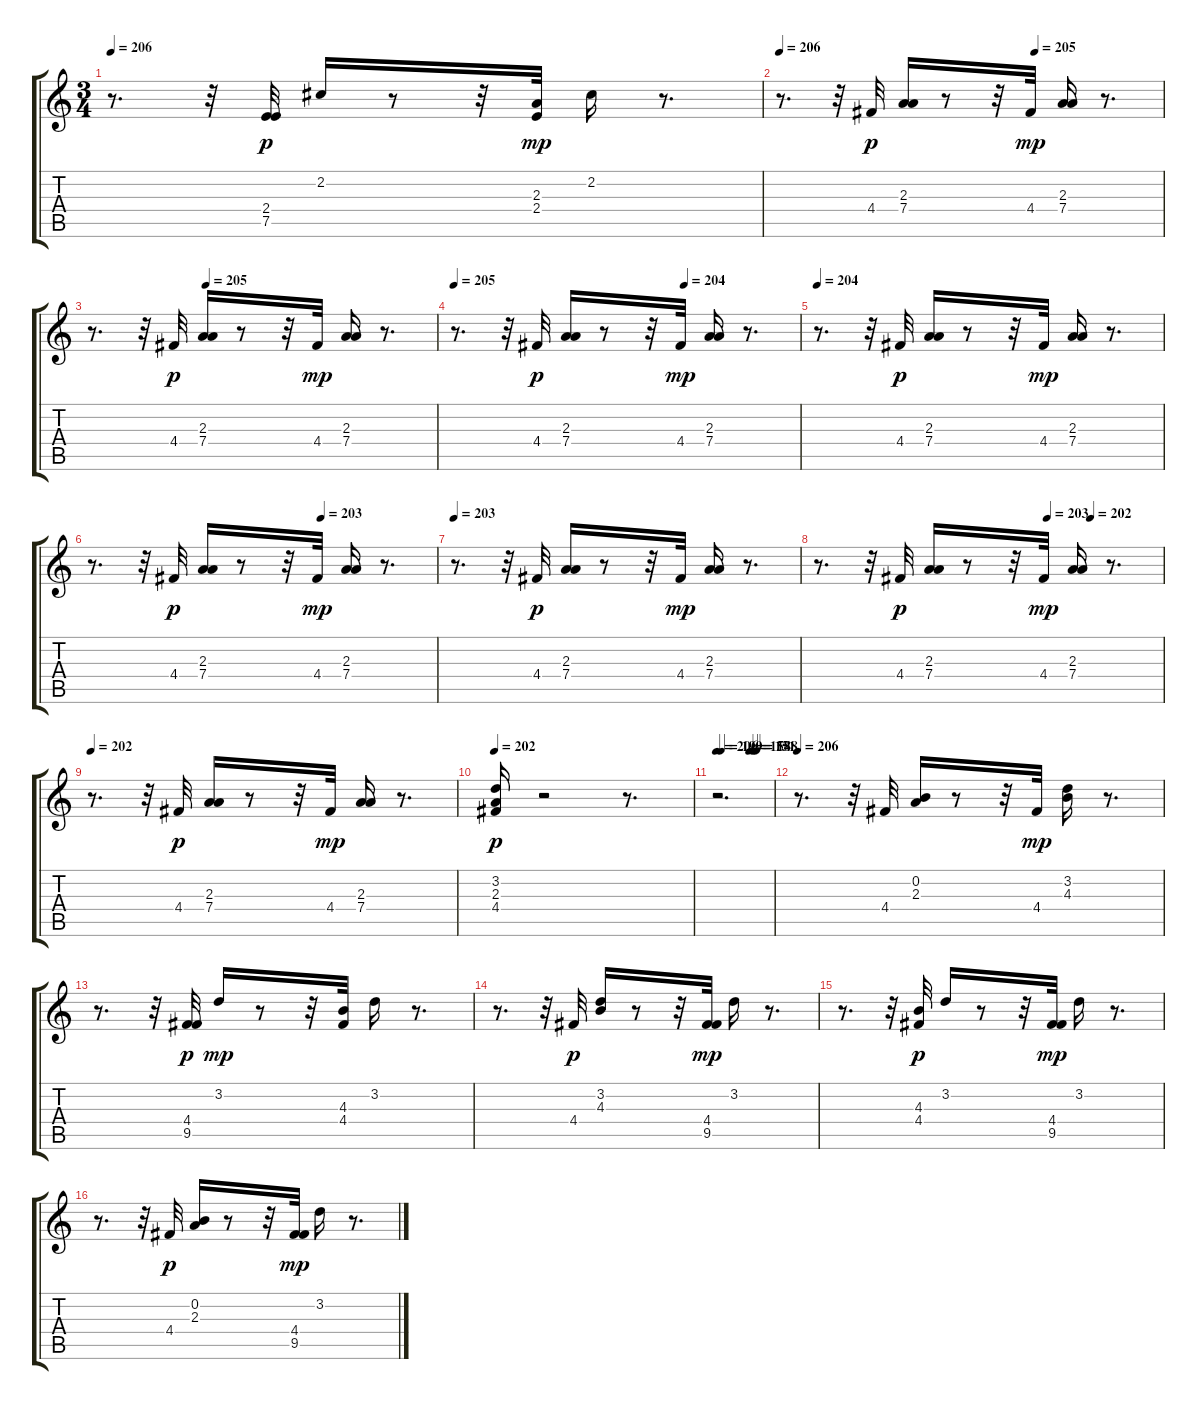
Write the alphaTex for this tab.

\track "" {instrument acousticguitarsteel}
\staff {score tabs}
\tuning (E4 B3 G3 D3 A2 E2) {hide}
\ts (3 4)
\tempo 206
\clef g2
\ks c
r.8{d dy mp} r.32 (2.4 7.5).32{dy p} 2.2.16 r.8 r.32 (2.3 2.4).32{dy mp} 2.2.16 r.8{d} |
\tempo 206
\tempo (205 0.6666666666666666)
r.8{d} r.32 4.4.32{dy p} (2.3 7.4).16 r.8 r.32 4.4.32{dy mp} (2.3 7.4).16 r.8{d} |
\tempo (205 0.3333333333333333)
r.8{d} r.32 4.4.32{dy p} (2.3 7.4).16 r.8 r.32 4.4.32{dy mp} (2.3 7.4).16 r.8{d} |
\tempo 205
\tempo (204 0.6666666666666666)
r.8{d} r.32 4.4.32{dy p} (2.3 7.4).16 r.8 r.32 4.4.32{dy mp} (2.3 7.4).16 r.8{d} |
\tempo 204
r.8{d} r.32 4.4.32{dy p} (2.3 7.4).16 r.8 r.32 4.4.32{dy mp} (2.3 7.4).16 r.8{d} |
\tempo (203 0.6666666666666666)
r.8{d} r.32 4.4.32{dy p} (2.3 7.4).16 r.8 r.32 4.4.32{dy mp} (2.3 7.4).16 r.8{d} |
\tempo 203
r.8{d} r.32 4.4.32{dy p} (2.3 7.4).16 r.8 r.32 4.4.32{dy mp} (2.3 7.4).16 r.8{d} |
\tempo (203 0.6666666666666666)
\tempo (202 0.7916666666666666)
r.8{d} r.32 4.4.32{dy p} (2.3 7.4).16 r.8 r.32 4.4.32{dy mp} (2.3 7.4).16 r.8{d} |
\tempo 202
r.8{d} r.32 4.4.32{dy p} (2.3 7.4).16 r.8 r.32 4.4.32{dy mp} (2.3 7.4).16 r.8{d} |
\tempo 202
(3.2 2.3 4.4).16{dy p} r.2 r.8{d} |
\tempo 206
\tempo (199 0.08333333333333333)
\tempo (158 0.5833333333333334)
\tempo (151 0.6666666666666666)
\tempo (148 0.7083333333333334)
r.2{d} |
\tempo 206
r.8{d} r.32 4.4.32 (0.2 2.3).16 r.8 r.32 4.4.32{dy mp} (3.2 4.3).16 r.8{d} |
r.8{d} r.32 (4.4 9.5).32{dy p} 3.2.16{dy mp} r.8 r.32 (4.3 4.4).32 3.2.16 r.8{d} |
r.8{d} r.32 4.4.32{dy p} (3.2 4.3).16 r.8 r.32 (4.4 9.5).32{dy mp} 3.2.16 r.8{d} |
r.8{d} r.32 (4.3 4.4).32{dy p} 3.2.16 r.8 r.32 (4.4 9.5).32{dy mp} 3.2.16 r.8{d} |
r.8{d} r.32 4.4.32{dy p} (0.2 2.3).16 r.8 r.32 (4.4 9.5).32{dy mp} 3.2.16 r.8{d}
